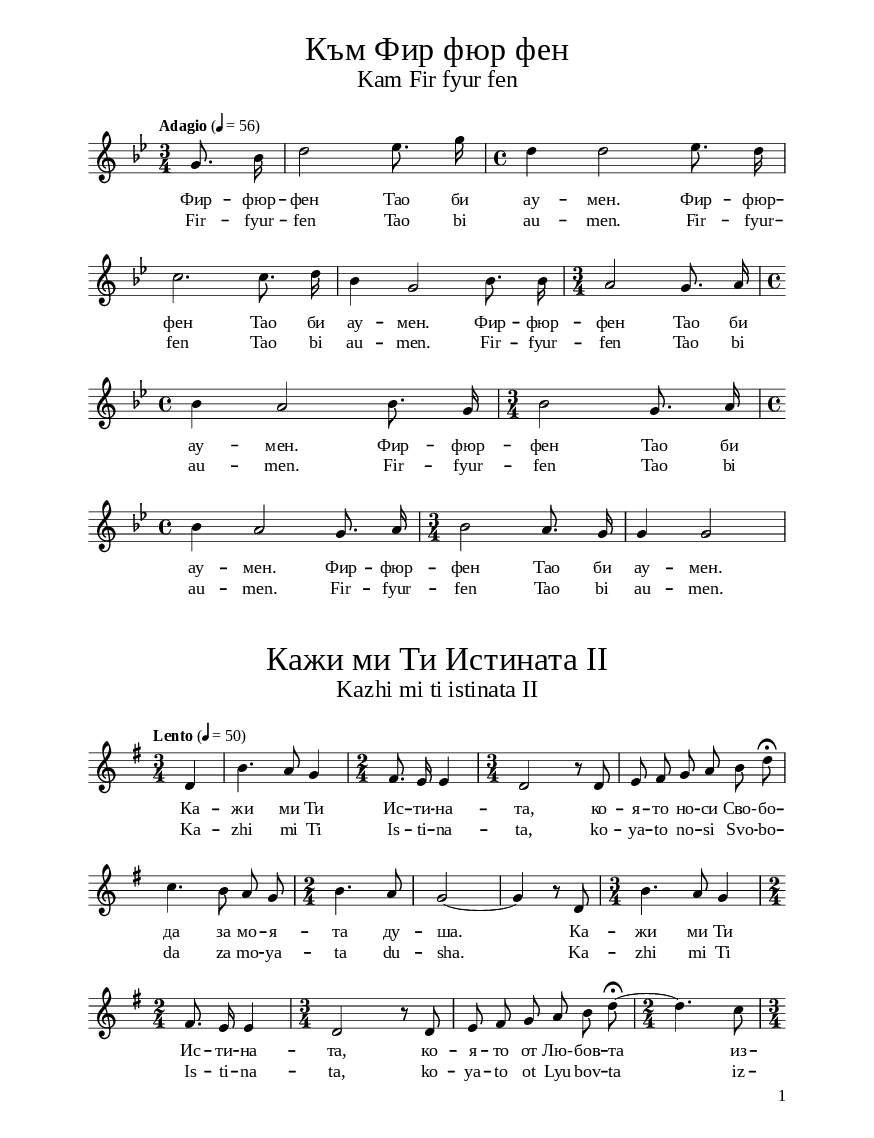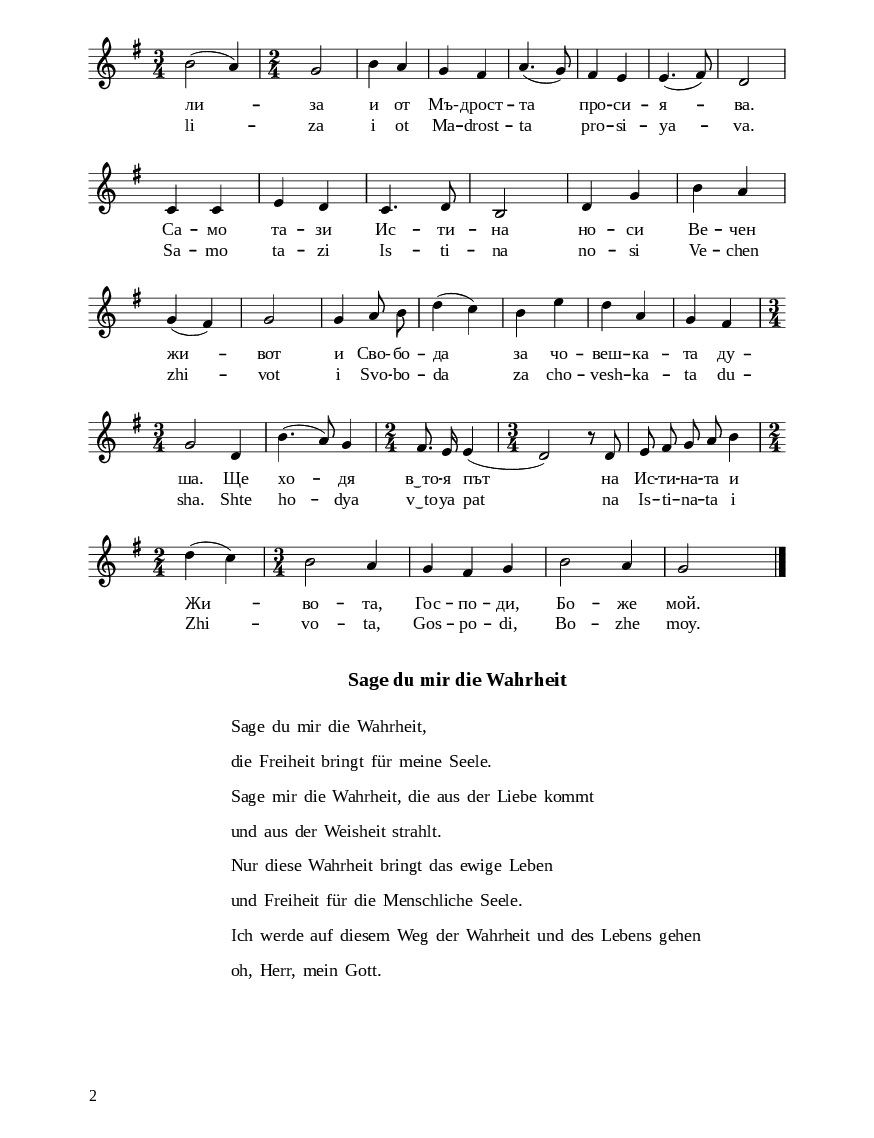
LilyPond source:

\version "2.24.0"

% include paper part and global functions
\include "include/globals.ily"

\bookpart {
  \include "include/bookpart-paper.ily"
  \score {
    \include "include/score-layout.ily"

    \new Voice \relative  c' {
      \clef treble
      \key g \minor
      \time 3/4
      \tempoFunc "Adagio" 4 "56"
      \autoBeamOff

      \partial 4 g'8. bes16 | d2 es8. g16 | \time 4/4 d4 d2 es8. d16 | \break

      c2. c8. d16 | bes4 g2 bes8. bes16 | \time 3/4 a2 g8. a16| \time 4/4 \break

      bes4 a2 bes8. g16 | \time 3/4 bes2 g8. a16 | \time 4/4 \break

      bes4 a2 g8. a16| \time 3/4 bes2 a8. g16 | g4 g2| \break
    }

    \addlyrics {
      Фир -- фюр --
      фен Тао би ау -- мен. Фир -- фюр --
      фен Тао би ау -- мен. Фир -- фюр --
      фен Тао би ау -- мен. Фир -- фюр --
      фен Тао би ау -- мен. Фир -- фюр --
      фен Тао би ау -- мен.}
      \addlyrics {
        Fir -- fyur --
        fen Tao bi au -- men. Fir -- fyur --
        fen Tao bi au -- men. Fir -- fyur --
        fen Tao bi au -- men. Fir -- fyur --
        fen Tao bi au -- men. Fir -- fyur --
        fen Tao bi au -- men.}

        \header {
          title = \titleFunc "Към Фир фюр фен" "Kam Fir fyur fen"
        }

        \midi{}

      } % score



     \include "include/bookpart-paper.ily"
  \score {
    \include "include/score-layout.ily"

    \new Voice \absolute {
      \clef treble
      \key g \major
      \time 3/4
      \tempoFunc "Lento" 4 "50"
      \autoBeamOff

      \partial 4
      d'4 | % 2
      b'4.  a'8  g'4 | % 3
      \time 2/4  | % 3
      fis'8.  e'16  e'4 | % 4
      \time 3/4  | % 4
      d'2 r8  d'8 | % 5
      e'8  fis'8  g'8  a'8
      b'8  d''8 ^\fermata \break | % 6
      c''4.  b'8  a'8  g'8 | % 7
      \time 2/4  | % 7
      b'4.  a'8 | % 8
      g'2 ~ | % 9
      g'4 r8  d'8 |
      \time 3/4  |
      b'4.  a'8  g'4 \break | % 11
      \time 2/4  | % 11
      fis'8.  e'16  e'4  | % 12
      \time 3/4  | % 12
      d'2 r8  d'8 | % 13
      e'8  fis'8  g'8  a'8
      b'8  d''8 ~ ^\fermata  \time 2/4 | % 14
     d''4.  c''8 \break | \time 3/4 b'2  (a'4)  | % 16
      
      \time 2/4 g'2   % 17
      b'4  a'4 | % 18
      g'4  fis'4 | % 19
      a'4. (  g'8 ) |
      fis'4  e'4 | % 21
      e'4. (  fis'8 ) | % 22
      d'2 \break | % 23
      c'4  c'4 | % 24
      e'4  d'4 | % 25
      c'4.  d'8 | % 26
      b2 | % 27
      d'4  g'4 | % 28
      b'4  a'4 \break | % 29
      g'4 (  fis'4 ) |
      g'2 | % 31
      g'4  a'8  b'8 | % 32
      d''4 (  c''4 ) | % 33
      b'4  e''4 | % 34
      d''4  a'4 | % 35
      g'4  fis'4 \break | % 36
      \time 3/4  | % 36
      g'2  d'4 | % 37
      b'4. (  a'8 )  g'4 | % 38
      \time 2/4  | % 38
      fis'8.  e'16  e'4 ( | % 39
      \time 3/4  | % 39
      d'2 ) r8  d'8 |
      e'8  fis'8  g'8  a'8
      b'4 \break | % 41
      \time 2/4  | % 41
      d''4 (  c''4 ) | % 42
      \time 3/4  | % 42
      b'2  a'4 | % 43
      g'4  fis'4  g'4 | % 44
      b'2  a'4 | % 45
      g'2 s4 \bar "|."



    }

    \addlyrics {
      Ка -- жи ми Ти Ис -- ти -- на -- та,
      ко -- я -- то но -- си "Сво-" -- бо --
      да за мо -- я -- та ду -- ша.
      Ка -- жи ми Ти Ис -- ти -- на -- та,
      ко -- я -- то от "Лю-" -- бов -- та
      из -- ли --  за и от "Мъ-" --
      дрост -- та  про -- си -- я --
      ва. Са -- мо та -- зи Ис -- ти -- на
      но -- си Ве -- чен жи -- вот и
      "Сво-" -- бо -- да  за чо -- веш --
      ка -- та ду -- ша. Ще хо -- дя
      в‿то -- я път  на Ис -- ти --
      на -- та и Жи -- во -- та, Гос --
      по -- ди, Бо -- же мой. Ка -- жи ми
      Ти Ис -- ти -- на -- та, ко -- я --
      то но -- си Сво -- бо -- да за мо
      -- я -- та ду -- ша.}
      \addlyrics {
        Ka -- zhi mi Ti Is -- ti -- na -- ta,
        ko -- ya -- to no -- si Svo -- bo --
        da za mo -- ya -- ta du -- sha.
        Ka -- zhi mi Ti Is -- ti -- na -- ta,
        ko -- ya -- to ot Lyu -- bov -- ta
        iz -- li --  za i ot Ma --
        drost -- ta  pro -- si -- ya --
        va. Sa -- mo ta -- zi Is -- ti -- na
        no -- si Ve -- chen zhi -- vot i
        Svo -- bo -- da  za cho -- vesh --
        ka -- ta du -- sha. Shte ho -- dya
        v‿to -- ya pat  na Is -- ti --
        na -- ta i Zhi -- vo -- ta, Gos --
        po -- di, Bo -- zhe moy. Ka -- zhi mi
        Ti Is -- ti -- na -- ta, ko -- ya --
        to no -- si Svo -- bo -- da za mo
        -- ya -- ta du -- sha.}

        \header {
          title = \titleFunc "Кажи ми Ти Истината II" "Kazhi mi ti istinata II"
        }

        \midi{}

      } % score



      % include foreign translation(s) of the song
      \version "2.18.2"

%\markup {  \vspace #1.9 }

\markup {  \hspace #25   \huge\bold "Sage du mir die Wahrheit"  }

\markup {
  \hspace #1
  \fontsize #+1 {

    \halign #-1.5 {


      \column {
        \line { " " }


        \line { " "Sage du mir die Wahrheit,}

        \line { " "die Freiheit bringt für meine Seele. }

        \line { " " Sage mir die Wahrheit, die aus der Liebe kommt}

        \line { " "        und aus der Weisheit strahlt.}

        \line { " "  Nur diese Wahrheit bringt  das ewige Leben }
        \line { " "  und Freiheit für die Menschliche Seele.  }
        \line { " " Ich werde auf diesem Weg der Wahrheit und des Lebens gehen}
        \line { " " oh, Herr, mein Gott. }
        \line { " "  }






      }

    }
  }
}
%}


    } % bookpart


